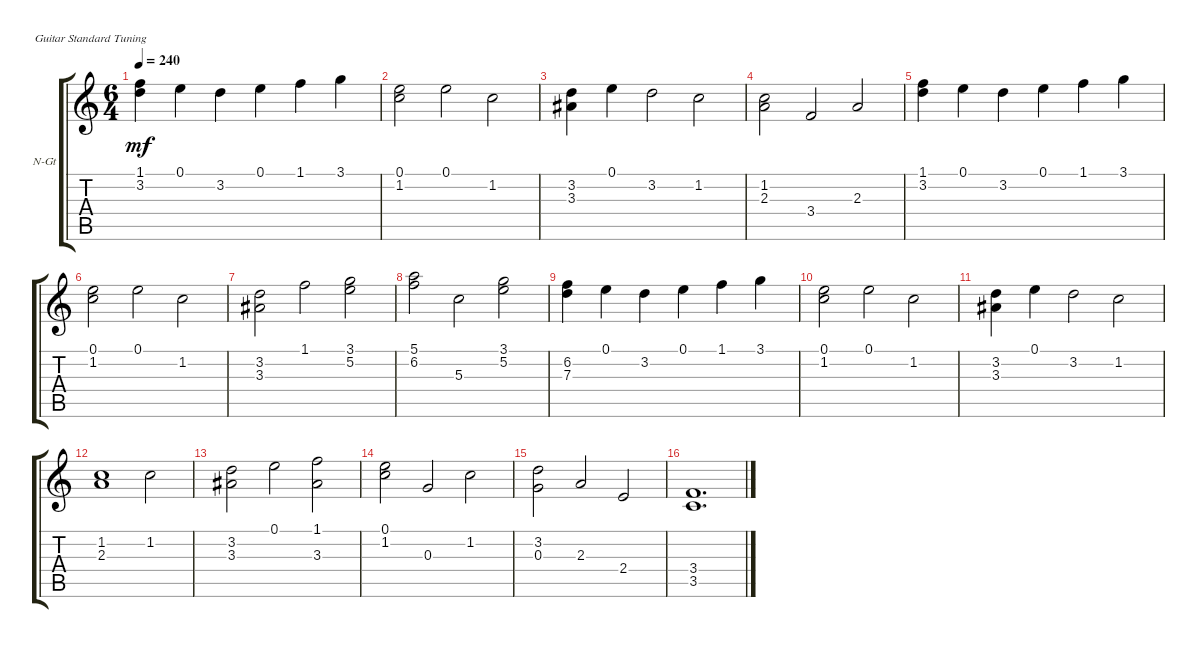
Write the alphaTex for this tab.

\defaultSystemsLayout 4
\bracketExtendMode groupsimilarinstruments
\firstSystemTrackNameOrientation horizontal
\otherSystemsTrackNameOrientation horizontal
\track ("Nylon Guitar" "N-Gt") {instrument acousticguitarnylon}
\staff {score tabs}
\tuning (E4 B3 G3 D3 A2 E2)
\ts (6 4)
\tempo 240
\clef g2
\ks c
(1.1 3.2).4{dy mf instrument acousticguitarnylon} 0.1.4 3.2.4 0.1.4 1.1.4 3.1.4 |
(0.1 1.2).2 0.1.2 1.2.2 |
(3.2 3.3).4 0.1.4 3.2.2 1.2.2 |
(1.2 2.3).2 3.4.2 2.3.2 |
(1.1 3.2).4 0.1.4 3.2.4 0.1.4 1.1.4 3.1.4 |
(0.1 1.2).2 0.1.2 1.2.2 |
(3.2 3.3).2 1.1.2 (3.1 5.2).2 |
(5.1 6.2).2 5.3.2 (3.1 5.2).2 |
(6.2 7.3).4 0.1.4 3.2.4 0.1.4 1.1.4 3.1.4 |
(0.1 1.2).2 0.1.2 1.2.2 |
(3.2 3.3).4 0.1.4 3.2.2 1.2.2 |
(1.2 2.3).1 1.2.2 |
(3.2 3.3).2 0.1.2 (1.1 3.3).2 |
(0.1 1.2).2 0.3.2 1.2.2 |
(3.2 0.3).2 2.3.2 2.4.2 |
(3.4 3.5).1{d}
